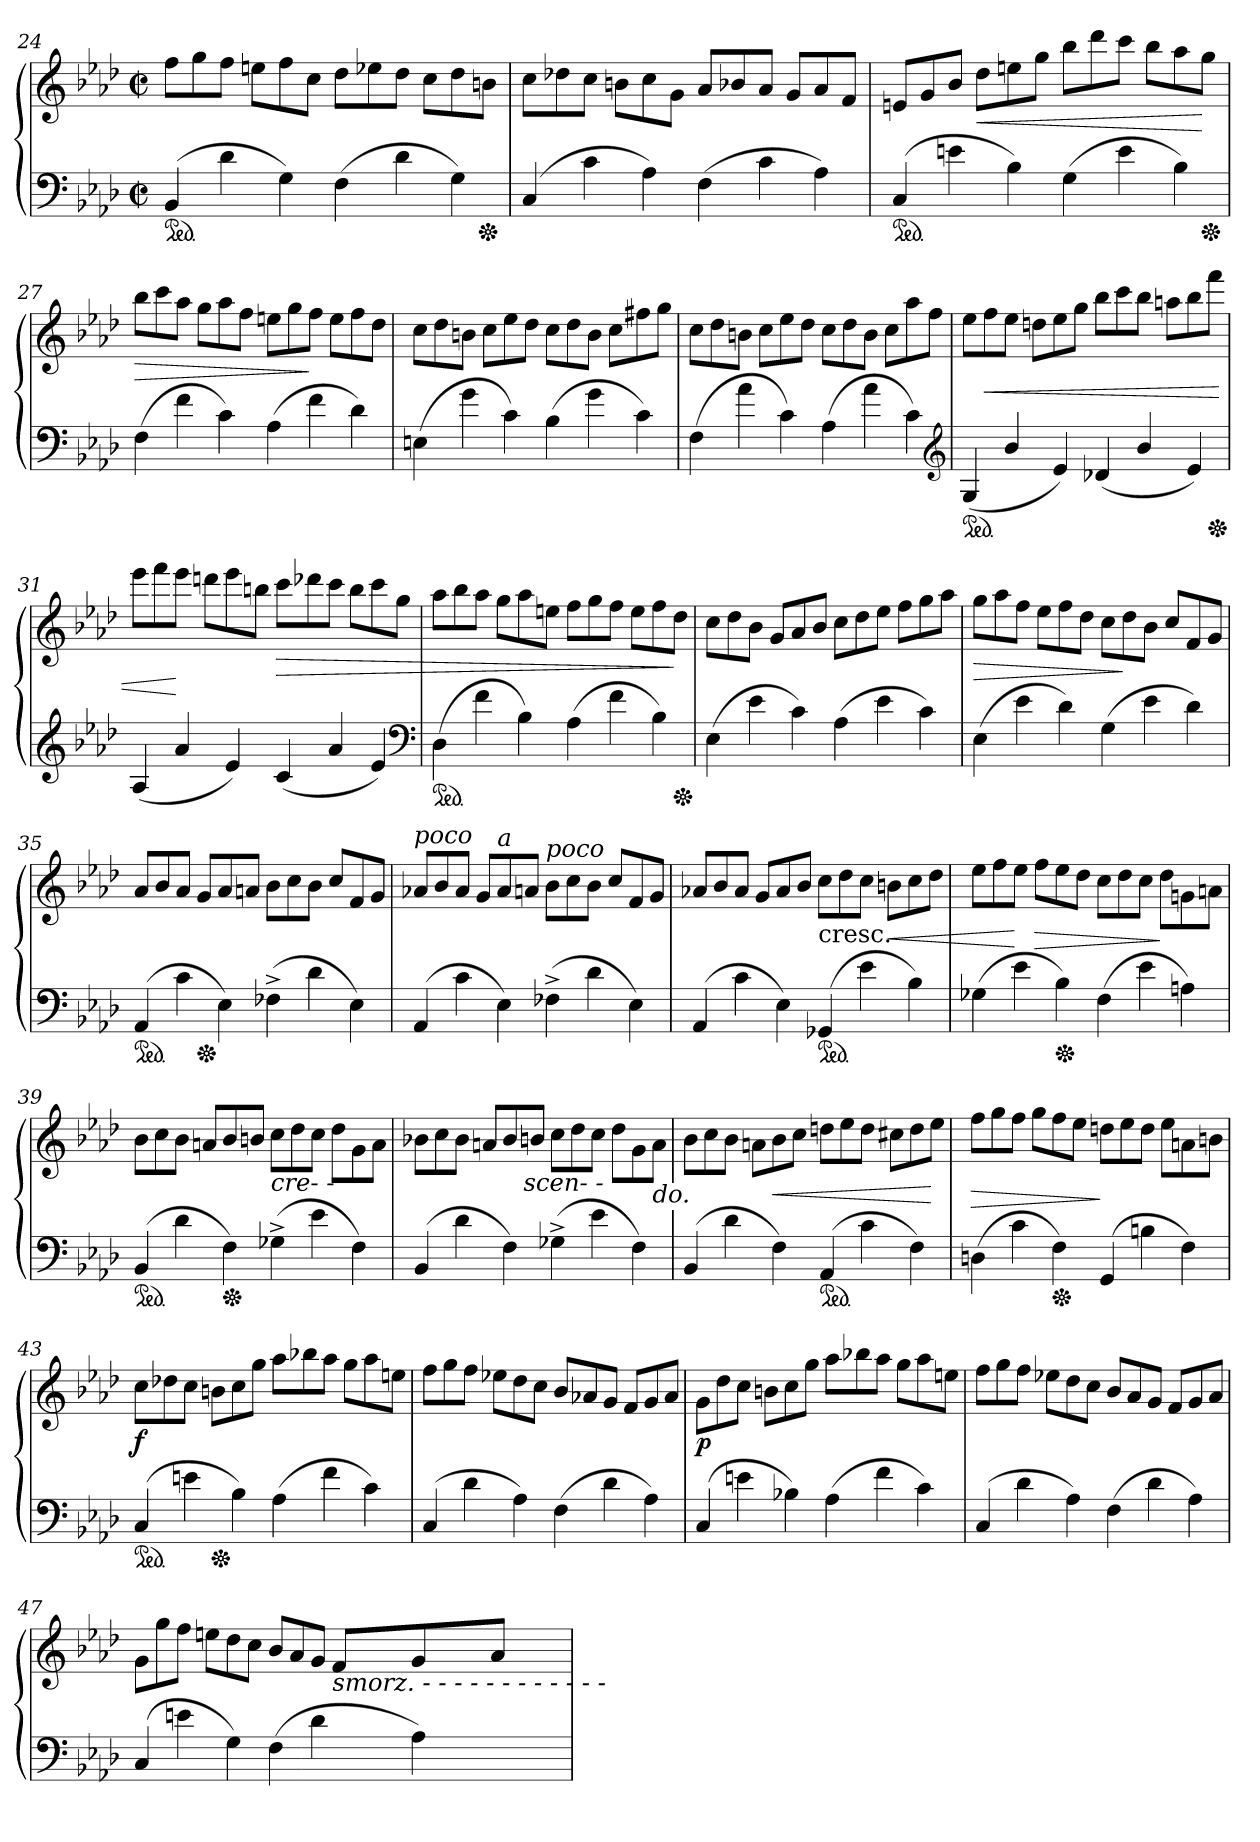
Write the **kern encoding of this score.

**kern	**kern	**dynam
*part1	*part1	*part1
*staff2	*staff1	*staff1/2
*clefF4	*clefG2	*
*k[b-e-a-d-]	*k[b-e-a-d-]	*
*M2/2	*M2/2	*
*met(c|)	*met(c|)	*
*Xtuplet	*Xtuplet	*
*ped	*	*
=24	=24	=24
(6BB-	12ffL	.
.	12gg	.
6d-	12ffJ	.
.	12eenL	.
6G)	12ff	.
.	12ccJ	.
(6F	12dd-L	.
.	12ee-X	.
6d-	12dd-J	.
.	12ccL	.
6G)	12dd-	.
*Xped	*	*
.	12bnJ	.
=25	=25	=25
(6C	12ccL	.
.	12dd-X	.
6c	12ccJ	.
.	12bn\L	.
6A-)	12cc\	.
.	12g\J	.
(6F	12a-L	.
.	12b-X	.
6c	12a-J	.
.	12gL	.
6A-)	12a-	.
.	12fJ	.
=26	=26	=26
*ped	*	*
(6C	12enL	.
.	12g	.
6en	12b-J	.
.	12dd-L	<
6B-)	12een	.
.	12ggJ	.
(6G	12bb-L	.
.	12ddd-	.
6e	12cccJ	.
.	12bb-L	.
6B-)	12aa-	.
*Xped	*	*
.	12ggJ	[
=27	=27	=27
(6F	12bb-L	>
.	12ccc	.
6f	12aa-J	.
.	12ggL	.
6c)	12aa-	.
.	12ffJ	.
(6A-	12eenL	.
.	12gg	.
6f	12ffJ	]
.	12eeL	.
6d-)	12ff	.
.	12dd-J	.
=28	=28	=28
(6En	12ccL	.
.	12dd-	.
6g	12bnJ	.
.	12ccL	.
6c)	12ee-	.
.	12dd-J	.
(6B-	12ccL	.
.	12dd-	.
6g	12bJ	.
.	12ccL	.
6c)	12ff#X	.
.	12ggJ	.
=29	=29	=29
(6F	12ccL	.
.	12dd-	.
6a-	12bnJ	.
.	12ccL	.
6c)	12ee-	.
.	12dd-J	.
(6A-	12ccL	.
.	12dd-	.
6a-	12bJ	.
.	12ccL	.
6c)	12aa-	.
.	12ffJ	.
*clefG2	*	*
=30	=30	=30
*ped	*	*
(6G	12ee-L	.
.	12ff	<
6b-/	12ee-J	.
.	12ddnL	.
6e-)	12ee-	.
.	12ggJ	.
(6d-X	12bb-L	.
.	12ccc	.
6b-/	12bb-J	.
.	12aanL	.
6e-)	12bb-	.
*Xped	*	*
.	12fffJ	.
=31	=31	=31
(6A-	12eee-L	.
.	12fff	.
6a-	12eee-J	[
.	12dddnL	.
6e-)	12eee-	.
.	12bbnJ	.
(6c	12cccL	>
.	12ddd-X	.
6a-	12cccJ	.
.	12bbL	.
6e-)	12ccc	.
.	12ggJ	.
*clefF4	*	*
=32	=32	=32
*ped	*	*
(6D-	12aa-L	.
.	12bb-	.
6f	12aa-J	.
.	12ggL	.
6B-)	12aa-	.
.	12eenJ	.
(6A-	12ffL	.
.	12gg	.
6f	12ffJ	.
.	12eeL	.
6B-)	12ff	.
*Xped	*	*
.	12dd-J	]
=33	=33	=33
(6E-	12ccL	.
.	12dd-	.
6e-	12b-J	.
.	12gL	.
6c)	12a-	.
.	12b-J	.
(6A-	12ccL	.
.	12dd-	.
6e-	12ee-J	.
.	12ffL	.
6c)	12gg	.
.	12aa-J	.
=34	=34	=34
(6E-	12ggL	>
.	12aa-	.
6e-	12ffJ	.
.	12ee-L	.
6d-)	12ff	.
.	12dd-J	.
(6G	12ccL	.
.	12dd-	]
6e-	12b-J	.
.	12ccL	.
6d-)	12f	.
.	12gJ	.
=35	=35	=35
*ped	*	*
(6AA-	12a-L	.
.	12b-	.
6c	12a-J	.
*Xped	*	*
.	12gL	.
6E-)	12a-	.
.	12anJ	.
(6F-X^<	12b-L	.
.	12cc	.
6d-	12b-J	.
.	12ccL	.
6E-)	12f	.
.	12gJ	.
=36	=36	=36
!	!LO:TX:a:i:t=poco	!
(6AA-	12a-XL	.
.	12b-	.
6c	12a-J	.
.	12gL	.
!	!LO:TX:a:i:t=a	!
6E-)	12a-	.
.	12anJ	.
!	!LO:TX:a:i:t=poco	!
(6F-X^<	12b-L	.
.	12cc	.
6d-	12b-J	.
.	12ccL	.
6E-)	12f	.
.	12gJ	.
=37	=37	=37
(6AA-	12a-XL	.
.	12b-	.
6c	12a-J	.
.	12gL	.
6E-)	12a-	.
.	12b-J	.
!	!LO:TX:c:t=cresc.	!
*ped	*	*
(6GG-X	12ccL	.
.	12dd-	.
6e-	12ccJ	.
.	12bnL	<
6B-)	12cc	.
.	12dd-J	.
=38	=38	=38
(6G-X	12ee-L	.
.	12ff	.
6e-	12ee-J	[
.	12ffL	>
*Xped	*	*
6B-)	12ee-	.
.	12dd-J	.
(6F	12ccL	.
.	12dd-	.
6e-	12ccJ	.
.	12dd-L	]
6An)	12gn	.
.	12anJ	.
=39	=39	=39
*ped	*	*
(6BB-	12b-L	.
.	12cc	.
6d-	12b-J	.
.	12anL	.
*Xped	*	*
6F)	12b-	.
.	12bnJ	.
!	!LO:TX:b:i:t=cre- -	!
(6G-X^<	12ccL	.
.	12dd-	.
6e-	12ccJ	.
.	12dd-L	.
6F)	12g	.
.	12aJ	.
=40	=40	=40
(6BB-	12b-XL	.
.	12cc	.
6d-	12b-J	.
.	12anL	.
6F)	12b-	.
!	!LO:TX:b:i:t=scen- -	!
.	12bnJ	.
(6G-X^<	12ccL	.
.	12dd-	.
6e-	12ccJ	.
.	12dd-L	.
6F)	12g	.
!	!LO:TX:b:i:t=do.	!
.	12aJ	.
=41	=41	=41
(6BB-	12b-L	.
.	12cc	.
6d-	12b-J	.
.	12anL	.
6F)	12b-	<
.	12ccJ	.
*ped	*	*
(6AA-	12ddnL	.
.	12ee-	.
6c	12ddJ	.
.	12cc#XL	.
6F)	12dd	.
.	12ee-J	[
=42	=42	=42
(6Dn	12ffL	>
.	12gg	.
6c	12ffJ	.
.	12ggL	.
*Xped	*	*
6F)	12ff	.
.	12ee-J	.
(6GG	12ddnL	]
.	12ee-	.
6Bn	12ddJ	.
.	12ee-L	.
6F)	12an	.
.	12bnJ	.
=43	=43	=43
*ped	*	*
(6C	12ccL	f
.	12dd-X	.
6en	12ccJ	.
*Xped	*	*
.	12bnL	.
6B-)	12cc	.
.	12ggJ	.
(6A-	12aa-L	.
.	12bb-X	.
6f	12aa-J	.
.	12ggL	.
6c)	12aa-	.
.	12eenJ	.
=44	=44	=44
(6C	12ffL	.
.	12gg	.
6d-	12ffJ	.
.	12ee-XL	.
6A-)	12dd-	.
.	12ccJ	.
(6F	12b-L	.
.	12a-X	.
6d-	12gJ	.
.	12fL	.
6A-)	12g	.
.	12a-J	.
=45	=45	=45
(6C	12gL	p
.	12dd-	.
6en	12ccJ	.
.	12bnL	.
6B-X)	12cc	.
.	12ggJ	.
(6A-	12aa-L	.
.	12bb-X	.
6f	12aa-J	.
.	12ggL	.
6c)	12aa-	.
.	12eenJ	.
=46	=46	=46
(6C	12ffL	.
.	12gg	.
6d-	12ffJ	.
.	12ee-XL	.
6A-)	12dd-	.
.	12ccJ	.
(6F	12b-L	.
.	12a-	.
6d-	12gJ	.
.	12fL	.
6A-)	12g	.
.	12a-J	.
=47	=47	=47
(6C	12gL	.
.	12gg	.
6en	12ffJ	.
.	12eenL	.
6G)	12dd-	.
.	12ccJ	.
(6F	12b-L	.
.	12a-	.
6d-	12gJ	.
!	!LO:TX:b:i:t=smorz. - - - - - - - - - - - -	!
.	12fL	.
6A-)	12g	.
.	12a-J	.
=	=	=
*-	*-	*-
